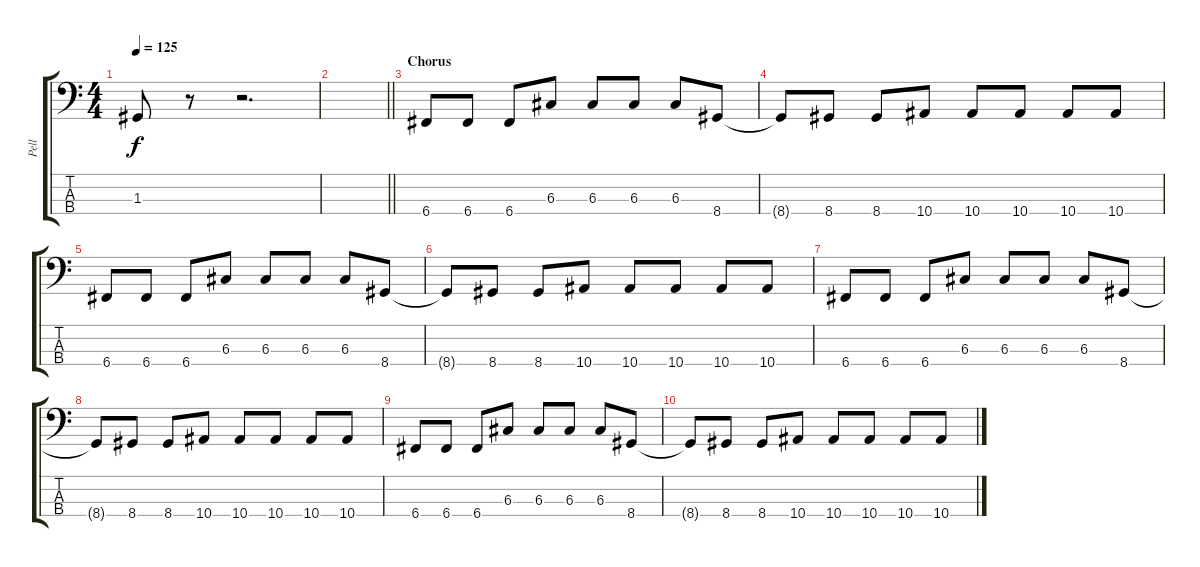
\track ("Pell" "Pell") {instrument electricbassfinger}
\staff {score tabs}
\tuning (F2 C2 G1 C1) {hide}
\ts (4 4)
\tempo 125
\clef f4
\ks c
1.3.8{dy f} r.8 r.2{d} |
\barLineRight lightlight
|
\section ("" "Chorus")
6.4.8 6.4.8 6.4.8 6.3.8 6.3.8 6.3.8 6.3.8 8.4.8 |
8.4{t}.8 8.4.8 8.4.8 10.4.8 10.4.8 10.4.8 10.4.8 10.4.8 |
6.4.8 6.4.8 6.4.8 6.3.8 6.3.8 6.3.8 6.3.8 8.4.8 |
8.4{t}.8 8.4.8 8.4.8 10.4.8 10.4.8 10.4.8 10.4.8 10.4.8 |
6.4.8 6.4.8 6.4.8 6.3.8 6.3.8 6.3.8 6.3.8 8.4.8 |
8.4{t}.8 8.4.8 8.4.8 10.4.8 10.4.8 10.4.8 10.4.8 10.4.8 |
6.4.8 6.4.8 6.4.8 6.3.8 6.3.8 6.3.8 6.3.8 8.4.8 |
8.4{t}.8 8.4.8 8.4.8 10.4.8 10.4.8 10.4.8 10.4.8 10.4.8
